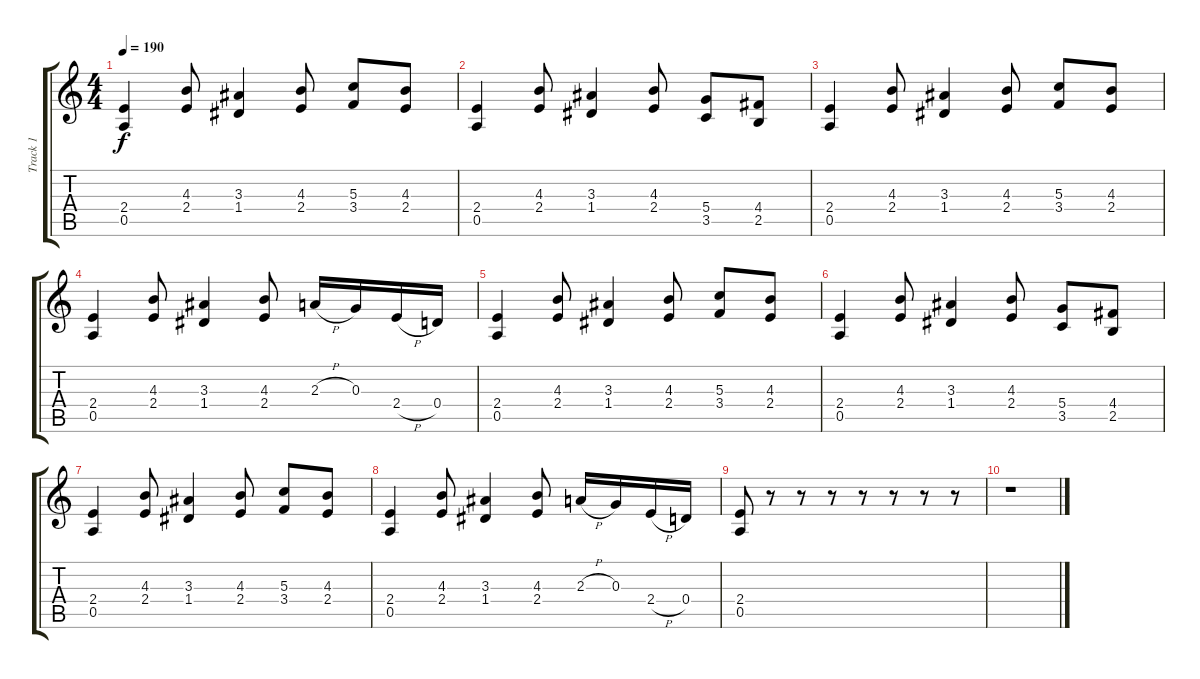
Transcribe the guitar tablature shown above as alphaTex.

\track ("Track 1" "Track 1") {instrument distortionguitar}
\staff {score tabs}
\tuning (E4 B3 G3 D3 A2 E2) {hide}
\ts (4 4)
\tempo 190
\clef g2
\ks c
(2.4 0.5).4{dy f} (4.3 2.4).8 (3.3 1.4).4 (4.3 2.4).8 (5.3 3.4).8 (4.3 2.4).8 |
(2.4 0.5).4 (4.3 2.4).8 (3.3 1.4).4 (4.3 2.4).8 (5.4 3.5).8 (4.4 2.5).8 |
(2.4 0.5).4 (4.3 2.4).8 (3.3 1.4).4 (4.3 2.4).8 (5.3 3.4).8 (4.3 2.4).8 |
(2.4 0.5).4 (4.3 2.4).8 (3.3 1.4).4 (4.3 2.4).8 2.3{h}.16 0.3.16 2.4{h}.16 0.4.16 |
(2.4 0.5).4 (4.3 2.4).8 (3.3 1.4).4 (4.3 2.4).8 (5.3 3.4).8 (4.3 2.4).8 |
(2.4 0.5).4 (4.3 2.4).8 (3.3 1.4).4 (4.3 2.4).8 (5.4 3.5).8 (4.4 2.5).8 |
(2.4 0.5).4 (4.3 2.4).8 (3.3 1.4).4 (4.3 2.4).8 (5.3 3.4).8 (4.3 2.4).8 |
(2.4 0.5).4 (4.3 2.4).8 (3.3 1.4).4 (4.3 2.4).8 2.3{h}.16 0.3.16 2.4{h}.16 0.4.16 |
(2.4 0.5).8 r.8 r.8 r.8 r.8 r.8 r.8 r.8 |
r.1
